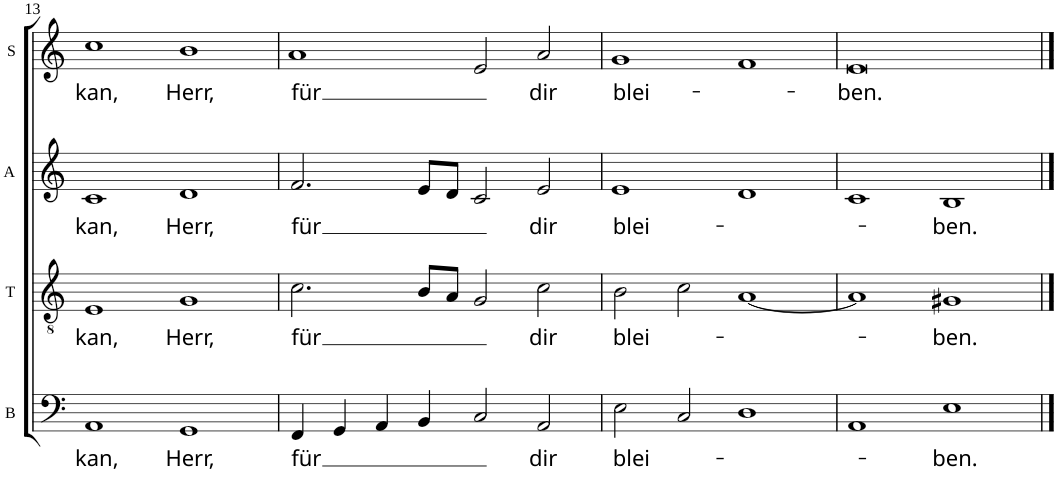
**kern	**text	**kern	**text	**kern	**text	**kern	**text
*part4	*part4	*part3	*part3	*part2	*part2	*part1	*part1
*staff4	*staff4	*staff3	*staff3	*staff2	*staff2	*staff1	*staff1
*I"Bass	*	*I"Tenor	*	*I"Alto	*	*I"Soprano	*
*I'B	*	*I'T	*	*I'A	*	*I'S	*
!!LO:PB:g=z
*clefF4	*	*clefGv2	*	*clefG2	*	*clefG2	*
*k[]	*	*k[]	*	*k[]	*	*k[]	*
*M4/2	*	*M4/2	*	*M4/2	*	*M4/2	*
=13	=13	=13	=13	=13	=13	=13	=13
!	!LO:LY:b	!	!LO:LY:b	!	!LO:LY:b	!	!LO:LY:b
1AA	kan,	1E	kan,	1c	kan,	1cc	kan,
!	!LO:LY:b	!	!LO:LY:b	!	!LO:LY:b	!	!LO:LY:b
1GG	Herr,	1G	Herr,	1d	Herr,	1b	Herr,
=14	=14	=14	=14	=14	=14	=14	=14
!	!LO:LY:b	!	!LO:LY:b	!	!LO:LY:b	!	!LO:LY:b
4FF/	für	2.c\	für	2.f/	für	1a	für
4GG/	.	.	.	.	.	.	.
4AA/	.	.	.	.	.	.	.
4BB/	.	8B/L	.	8e/L	.	.	.
.	.	8A/J	.	8d/J	.	.	.
2C/	.	2G/	.	2c/	.	2e/	.
!	!LO:LY:b	!	!LO:LY:b	!	!LO:LY:b	!	!LO:LY:b
2AA/	dir	2c\	dir	2e/	dir	2a/	dir
=15	=15	=15	=15	=15	=15	=15	=15
!	!LO:LY:b	!	!LO:LY:b	!	!LO:LY:b	!	!LO:LY:b
2E\	blei-	2B\	blei-	1e	blei-	1g	blei-
2C/	.	2c\	.	.	.	.	.
1D	.	[1A	.	1d	.	1f	.
=16	=16	=16	=16	=16	=16	=16	=16
!	!	!	!	!	!	!	!LO:LY:b
1AA	.	1A]	.	1c	.	0e	-ben.
!	!LO:LY:b	!	!LO:LY:b	!	!LO:LY:b	!	!
1E	-ben.	1G#X	-ben.	1B	-ben.	.	.
==	==	==	==	==	==	==	==
*-	*-	*-	*-	*-	*-	*-	*-
